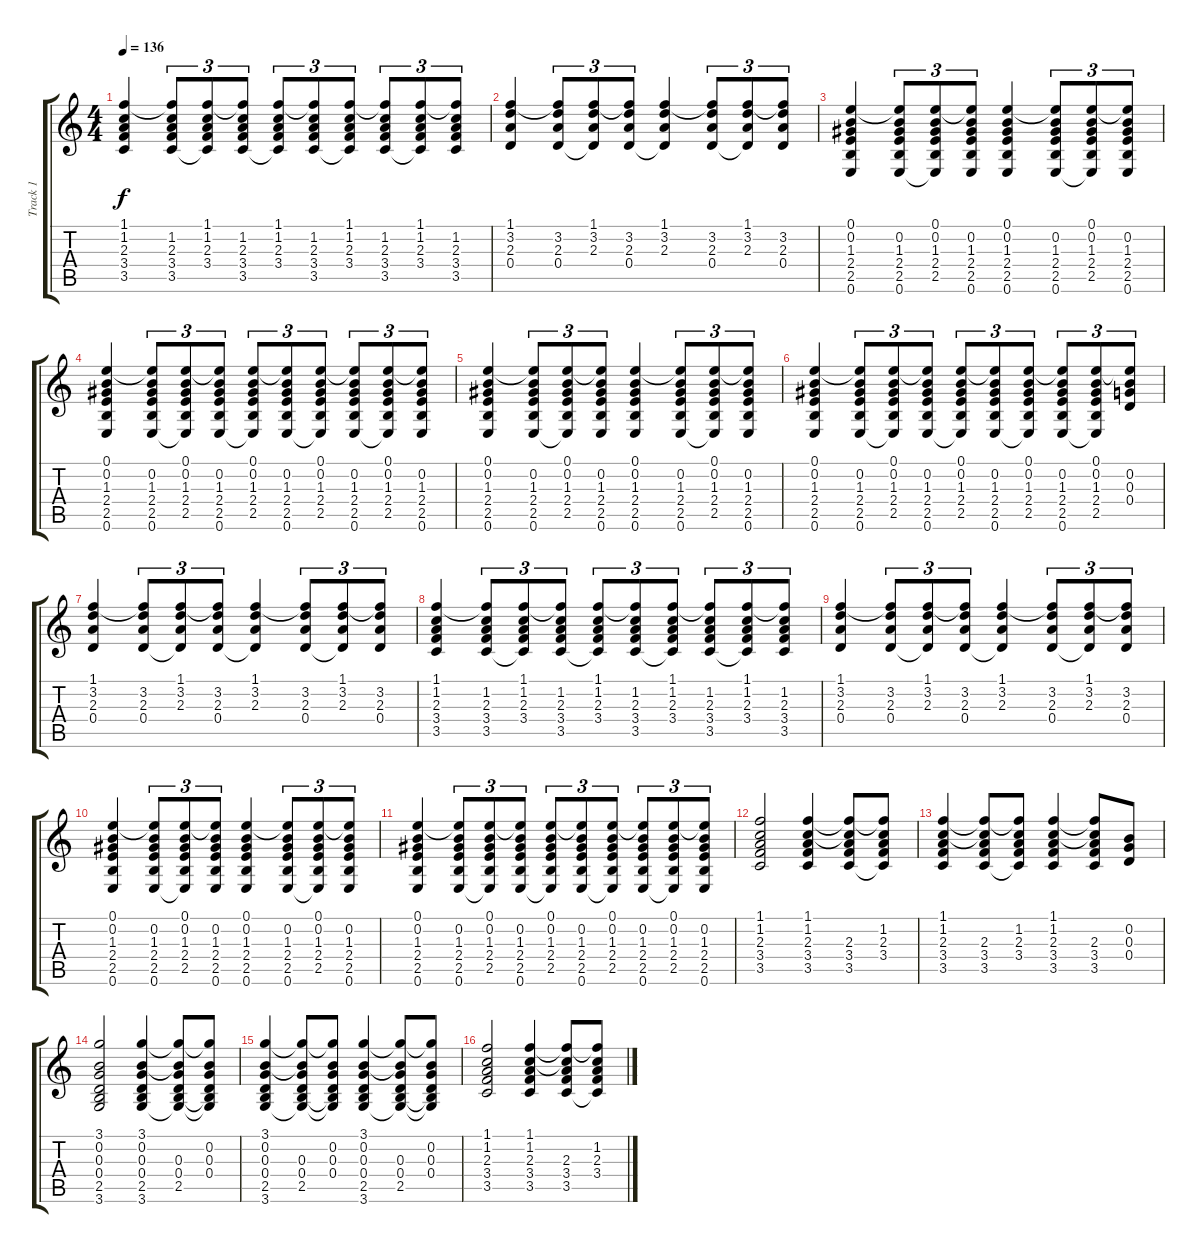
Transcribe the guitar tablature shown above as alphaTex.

\track ("Track 1" "Track 1") {instrument acousticguitarsteel}
\staff {score tabs}
\tuning (E4 B3 G3 D3 A2 E2) {hide}
\ts (4 4)
\tempo 136
\clef g2
\ks c
(1.1 1.2 2.3 3.4 3.5).4{dy f} (1.1{t} 1.2 2.3 3.4 3.5).8{tu (3 2)} (1.1 1.2 2.3 3.4 3.5{t}).8{tu (3 2)} (1.1{t} 1.2 2.3 3.4 3.5).8{tu (3 2)} (1.1 1.2 2.3 3.4 3.5{t}).8{tu (3 2)} (1.1{t} 1.2 2.3 3.4 3.5).8{tu (3 2)} (1.1 1.2 2.3 3.4 3.5{t}).8{tu (3 2)} (1.1{t} 1.2 2.3 3.4 3.5).8{tu (3 2)} (1.1 1.2 2.3 3.4 3.5{t}).8{tu (3 2)} (1.1{t} 1.2 2.3 3.4 3.5).8{tu (3 2)} |
(1.1 3.2 2.3 0.4).4 (1.1{t} 3.2 2.3 0.4).8{tu (3 2)} (1.1 3.2 2.3 0.4{t}).8{tu (3 2)} (1.1{t} 3.2 2.3 0.4).8{tu (3 2)} (1.1 3.2 2.3 0.4{t}).4 (1.1{t} 3.2 2.3 0.4).8{tu (3 2)} (1.1 3.2 2.3 0.4{t}).8{tu (3 2)} (1.1{t} 3.2 2.3 0.4).8{tu (3 2)} |
(0.1 0.2 1.3 2.4 2.5 0.6).4 (0.1{t} 0.2 1.3 2.4 2.5 0.6).8{tu (3 2)} (0.1 0.2 1.3 2.4 2.5 0.6{t}).8{tu (3 2)} (0.1{t} 0.2 1.3 2.4 2.5 0.6).8{tu (3 2)} (0.1 0.2 1.3 2.4 2.5 0.6).4 (0.1{t} 0.2 1.3 2.4 2.5 0.6).8{tu (3 2)} (0.1 0.2 1.3 2.4 2.5 0.6{t}).8{tu (3 2)} (0.1{t} 0.2 1.3 2.4 2.5 0.6).8{tu (3 2)} |
(0.1 0.2 1.3 2.4 2.5 0.6).4 (0.1{t} 0.2 1.3 2.4 2.5 0.6).8{tu (3 2)} (0.1 0.2 1.3 2.4 2.5 0.6{t}).8{tu (3 2)} (0.1{t} 0.2 1.3 2.4 2.5 0.6).8{tu (3 2)} (0.1 0.2 1.3 2.4 2.5 0.6{t}).8{tu (3 2)} (0.1{t} 0.2 1.3 2.4 2.5 0.6).8{tu (3 2)} (0.1 0.2 1.3 2.4 2.5 0.6{t}).8{tu (3 2)} (0.1{t} 0.2 1.3 2.4 2.5 0.6).8{tu (3 2)} (0.1 0.2 1.3 2.4 2.5 0.6{t}).8{tu (3 2)} (0.1{t} 0.2 1.3 2.4 2.5 0.6).8{tu (3 2)} |
(0.1 0.2 1.3 2.4 2.5 0.6).4 (0.1{t} 0.2 1.3 2.4 2.5 0.6).8{tu (3 2)} (0.1 0.2 1.3 2.4 2.5 0.6{t}).8{tu (3 2)} (0.1{t} 0.2 1.3 2.4 2.5 0.6).8{tu (3 2)} (0.1 0.2 1.3 2.4 2.5 0.6).4 (0.1{t} 0.2 1.3 2.4 2.5 0.6).8{tu (3 2)} (0.1 0.2 1.3 2.4 2.5 0.6{t}).8{tu (3 2)} (0.1{t} 0.2 1.3 2.4 2.5 0.6).8{tu (3 2)} |
(0.1 0.2 1.3 2.4 2.5 0.6).4 (0.1{t} 0.2 1.3 2.4 2.5 0.6).8{tu (3 2)} (0.1 0.2 1.3 2.4 2.5 0.6{t}).8{tu (3 2)} (0.1{t} 0.2 1.3 2.4 2.5 0.6).8{tu (3 2)} (0.1 0.2 1.3 2.4 2.5 0.6{t}).8{tu (3 2)} (0.1{t} 0.2 1.3 2.4 2.5 0.6).8{tu (3 2)} (0.1 0.2 1.3 2.4 2.5 0.6{t}).8{tu (3 2)} (0.1{t} 0.2 1.3 2.4 2.5 0.6).8{tu (3 2)} (0.1 0.2 1.3 2.4 2.5 0.6{t}).8{tu (3 2)} (0.1{t} 0.2 0.3 0.4).8{tu (3 2)} |
(1.1 3.2 2.3 0.4).4 (1.1{t} 3.2 2.3 0.4).8{tu (3 2)} (1.1 3.2 2.3 0.4{t}).8{tu (3 2)} (1.1{t} 3.2 2.3 0.4).8{tu (3 2)} (1.1 3.2 2.3 0.4{t}).4 (1.1{t} 3.2 2.3 0.4).8{tu (3 2)} (1.1 3.2 2.3 0.4{t}).8{tu (3 2)} (1.1{t} 3.2 2.3 0.4).8{tu (3 2)} |
(1.1 1.2 2.3 3.4 3.5).4 (1.1{t} 1.2 2.3 3.4 3.5).8{tu (3 2)} (1.1 1.2 2.3 3.4 3.5{t}).8{tu (3 2)} (1.1{t} 1.2 2.3 3.4 3.5).8{tu (3 2)} (1.1 1.2 2.3 3.4 3.5{t}).8{tu (3 2)} (1.1{t} 1.2 2.3 3.4 3.5).8{tu (3 2)} (1.1 1.2 2.3 3.4 3.5{t}).8{tu (3 2)} (1.1{t} 1.2 2.3 3.4 3.5).8{tu (3 2)} (1.1 1.2 2.3 3.4 3.5{t}).8{tu (3 2)} (1.1{t} 1.2 2.3 3.4 3.5).8{tu (3 2)} |
(1.1 3.2 2.3 0.4).4 (1.1{t} 3.2 2.3 0.4).8{tu (3 2)} (1.1 3.2 2.3 0.4{t}).8{tu (3 2)} (1.1{t} 3.2 2.3 0.4).8{tu (3 2)} (1.1 3.2 2.3 0.4{t}).4 (1.1{t} 3.2 2.3 0.4).8{tu (3 2)} (1.1 3.2 2.3 0.4{t}).8{tu (3 2)} (1.1{t} 3.2 2.3 0.4).8{tu (3 2)} |
(0.1 0.2 1.3 2.4 2.5 0.6).4 (0.1{t} 0.2 1.3 2.4 2.5 0.6).8{tu (3 2)} (0.1 0.2 1.3 2.4 2.5 0.6{t}).8{tu (3 2)} (0.1{t} 0.2 1.3 2.4 2.5 0.6).8{tu (3 2)} (0.1 0.2 1.3 2.4 2.5 0.6).4 (0.1{t} 0.2 1.3 2.4 2.5 0.6).8{tu (3 2)} (0.1 0.2 1.3 2.4 2.5 0.6{t}).8{tu (3 2)} (0.1{t} 0.2 1.3 2.4 2.5 0.6).8{tu (3 2)} |
(0.1 0.2 1.3 2.4 2.5 0.6).4 (0.1{t} 0.2 1.3 2.4 2.5 0.6).8{tu (3 2)} (0.1 0.2 1.3 2.4 2.5 0.6{t}).8{tu (3 2)} (0.1{t} 0.2 1.3 2.4 2.5 0.6).8{tu (3 2)} (0.1 0.2 1.3 2.4 2.5 0.6{t}).8{tu (3 2)} (0.1{t} 0.2 1.3 2.4 2.5 0.6).8{tu (3 2)} (0.1 0.2 1.3 2.4 2.5 0.6{t}).8{tu (3 2)} (0.1{t} 0.2 1.3 2.4 2.5 0.6).8{tu (3 2)} (0.1 0.2 1.3 2.4 2.5 0.6{t}).8{tu (3 2)} (0.1{t} 0.2 1.3 2.4 2.5 0.6).8{tu (3 2)} |
(1.1 1.2 2.3 3.4 3.5).2 (1.1 1.2 2.3 3.4 3.5).4 (1.1{t} 1.2{t} 2.3 3.4 3.5).8 (1.1{t} 1.2 2.3 3.4 3.5{t}).8 |
(1.1 1.2 2.3 3.4 3.5).4 (1.1{t} 1.2{t} 2.3 3.4 3.5).8 (1.1{t} 1.2 2.3 3.4 3.5{t}).8 (1.1 1.2 2.3 3.4 3.5).4 (1.1{t} 1.2{t} 2.3 3.4 3.5).8 (0.2 0.3 0.4).8 |
(3.1 0.2 0.3 0.4 2.5 3.6).2 (3.1 0.2 0.3 0.4 2.5 3.6).4 (3.1{t} 0.2{t} 0.3 0.4 2.5 3.6{t}).8 (3.1{t} 0.2 0.3 0.4 2.5{t} 3.6{t}).8 |
(3.1 0.2 0.3 0.4 2.5 3.6).4 (3.1{t} 0.2{t} 0.3 0.4 2.5 3.6{t}).8 (3.1{t} 0.2 0.3 0.4 2.5{t} 3.6{t}).8 (3.1 0.2 0.3 0.4 2.5 3.6).4 (3.1{t} 0.2{t} 0.3 0.4 2.5 3.6{t}).8 (3.1{t} 0.2 0.3 0.4 2.5{t} 3.6{t}).8 |
(1.1 1.2 2.3 3.4 3.5).2 (1.1 1.2 2.3 3.4 3.5).4 (1.1{t} 1.2{t} 2.3 3.4 3.5).8 (1.1{t} 1.2 2.3 3.4 3.5{t}).8
